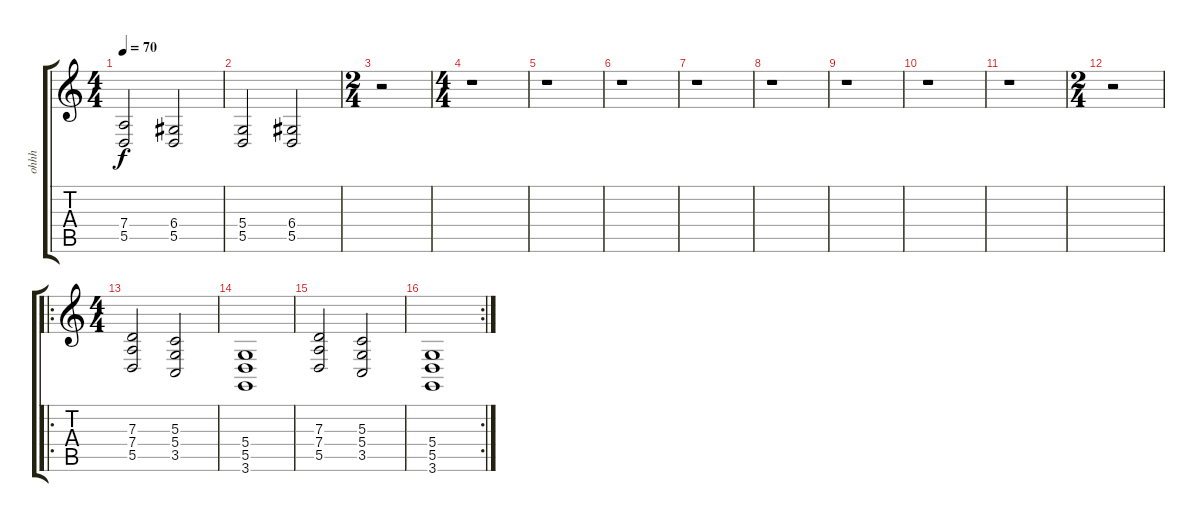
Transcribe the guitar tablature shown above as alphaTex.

\track ("ohhh" "ohhh") {instrument tremolostrings}
\staff {score tabs}
\tuning (E4 B3 G3 D3 A2 E2) {hide}
\ts (4 4)
\tempo 70
\clef g2
\ks c
(7.4 5.5).2{dy f} (6.4 5.5).2 |
(5.4 5.5).2 (6.4 5.5).2 |
\ts (2 4)
r.2 |
\ts (4 4)
r.1 |
r.1 |
r.1 |
r.1 |
r.1 |
r.1 |
r.1 |
r.1 |
\ts (2 4)
r.2 |
\ro
\ts (4 4)
(7.3 7.4 5.5).2 (5.3 5.4 3.5).2 |
(5.4 5.5 3.6).1 |
(7.3 7.4 5.5).2 (5.3 5.4 3.5).2 |
\rc 2
(5.4 5.5 3.6).1
